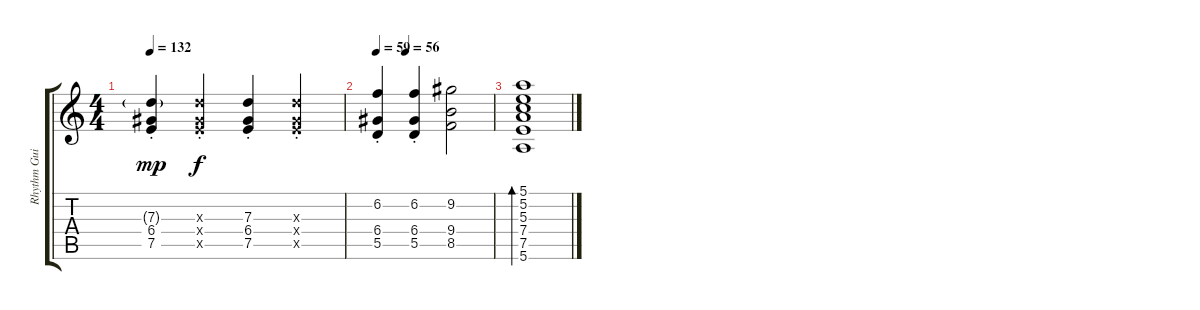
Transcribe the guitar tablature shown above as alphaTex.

\track ("Rhythm Guitar" "Rhythm Gui") {instrument acousticguitarnylon}
\staff {score tabs}
\tuning (E4 B3 G3 D3 A2 E2) {hide}
\ts (4 4)
\tempo 132
\clef g2
\ks c
(7.3{g st} 6.4{st} 7.5{st}).4{dy mp} (7.3{st x} 6.4{st x} 7.5{st x}).4{dy f} (7.3{st} 6.4{st} 7.5{st}).4 (7.3{st x} 6.4{st x} 7.5{st x}).4 |
\tempo 59
\tempo (56 0.25)
(6.2{st} 6.4{st} 5.5{st}).4 (6.2{st} 6.4{st} 5.5{st}).4 (9.2 9.4 8.5).2 |
(5.1 5.2 5.3 7.4 7.5 5.6).1{bd 60}
